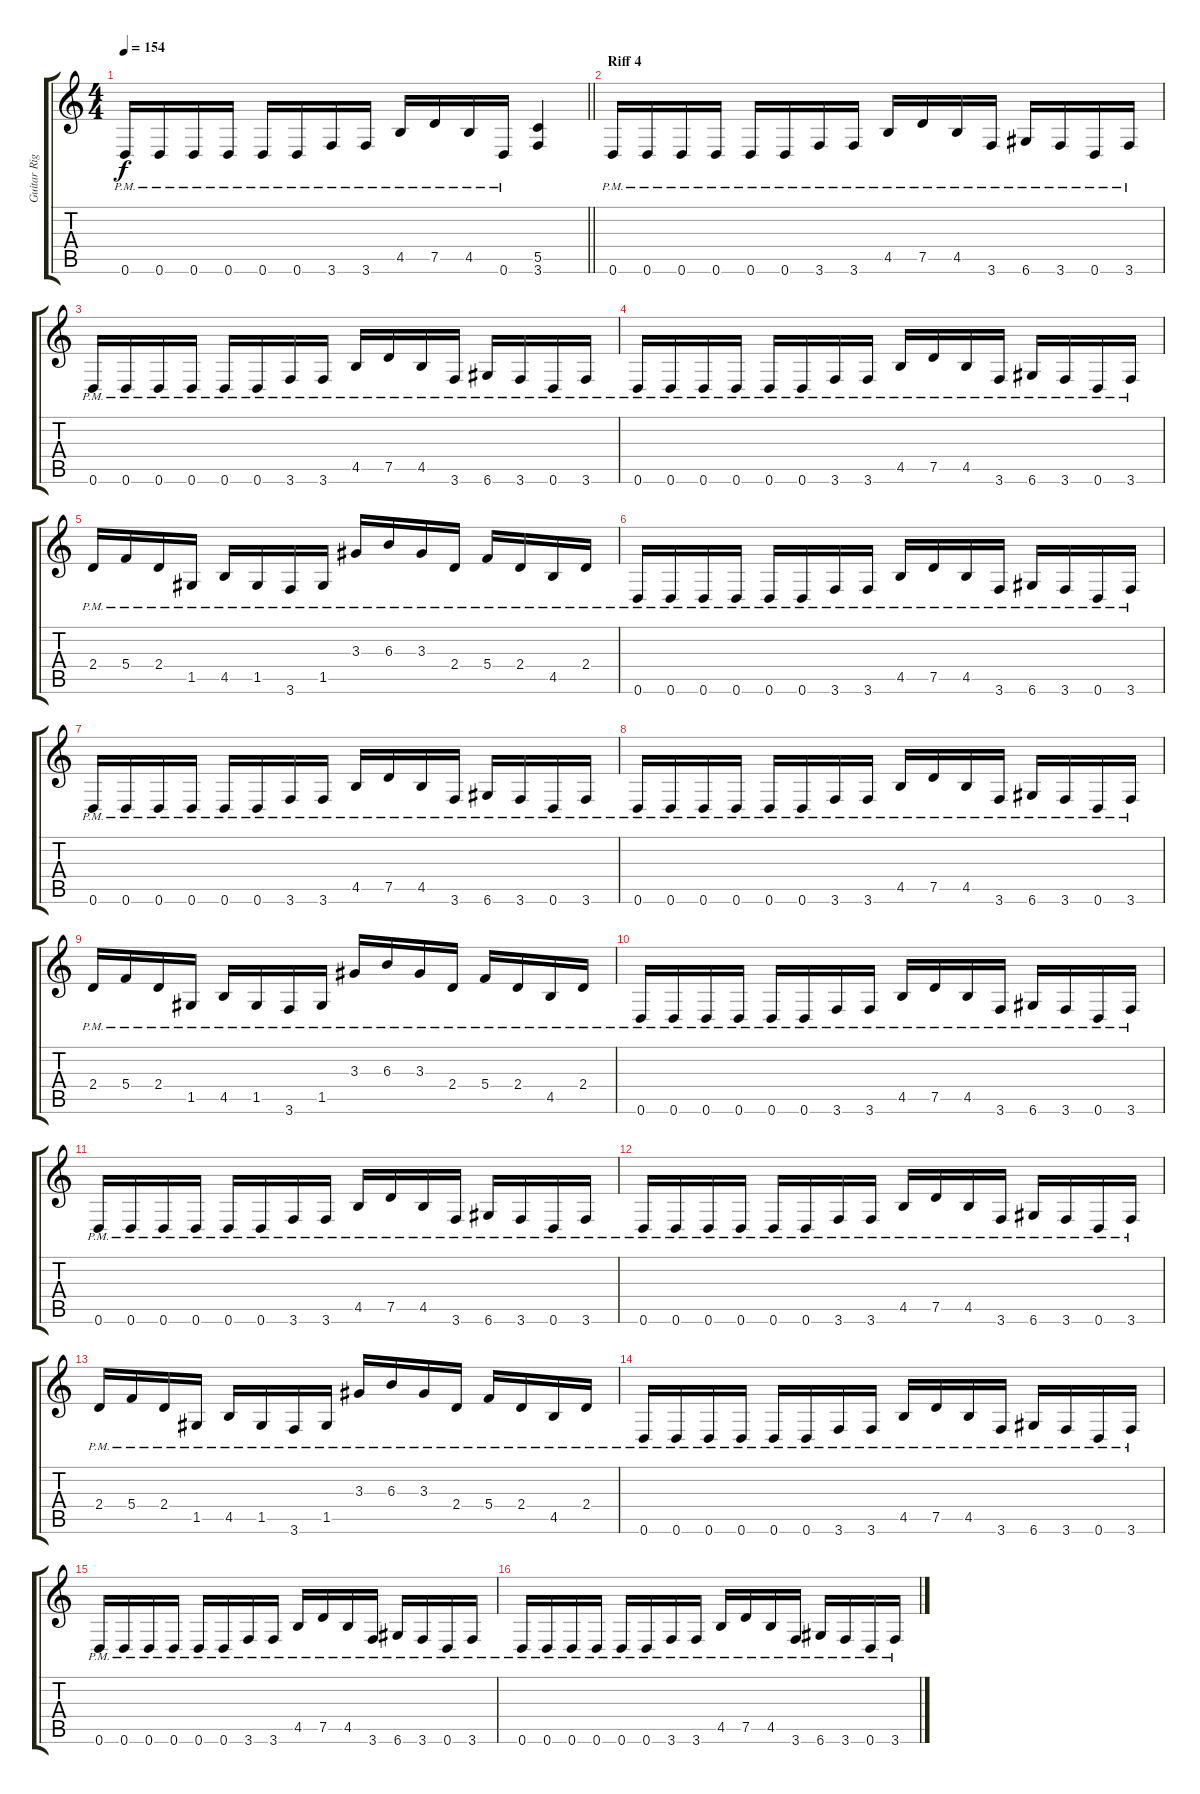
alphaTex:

\track ("Guitar Right" "Guitar Rig") {solo instrument distortionguitar}
\staff {score tabs}
\tuning (D4 A3 F3 C3 G2 D2) {hide}
\ts (4 4)
\tempo 154
\clef g2
\barLineRight lightlight
\ks c
0.6{pm}.16{dy f} 0.6{pm}.16 0.6{pm}.16 0.6{pm}.16 0.6{pm}.16 0.6{pm}.16 3.6{pm}.16 3.6{pm}.16 4.5{pm}.16 7.5{pm}.16 4.5{pm}.16 0.6{pm}.16 (5.5 3.6).4 |
\section ("" "Riff 4")
0.6{pm}.16 0.6{pm}.16 0.6{pm}.16 0.6{pm}.16 0.6{pm}.16 0.6{pm}.16 3.6{pm}.16 3.6{pm}.16 4.5{pm}.16 7.5{pm}.16 4.5{pm}.16 3.6{pm}.16 6.6{pm}.16 3.6{pm}.16 0.6{pm}.16 3.6{pm}.16 |
0.6{pm}.16 0.6{pm}.16 0.6{pm}.16 0.6{pm}.16 0.6{pm}.16 0.6{pm}.16 3.6{pm}.16 3.6{pm}.16 4.5{pm}.16 7.5{pm}.16 4.5{pm}.16 3.6{pm}.16 6.6{pm}.16 3.6{pm}.16 0.6{pm}.16 3.6{pm}.16 |
0.6{pm}.16 0.6{pm}.16 0.6{pm}.16 0.6{pm}.16 0.6{pm}.16 0.6{pm}.16 3.6{pm}.16 3.6{pm}.16 4.5{pm}.16 7.5{pm}.16 4.5{pm}.16 3.6{pm}.16 6.6{pm}.16 3.6{pm}.16 0.6{pm}.16 3.6{pm}.16 |
2.4{pm}.16 5.4{pm}.16 2.4{pm}.16 1.5{pm}.16 4.5{pm}.16 1.5{pm}.16 3.6{pm}.16 1.5{pm}.16 3.3{pm}.16 6.3{pm}.16 3.3{pm}.16 2.4{pm}.16 5.4{pm}.16 2.4{pm}.16 4.5{pm}.16 2.4{pm}.16 |
0.6{pm}.16 0.6{pm}.16 0.6{pm}.16 0.6{pm}.16 0.6{pm}.16 0.6{pm}.16 3.6{pm}.16 3.6{pm}.16 4.5{pm}.16 7.5{pm}.16 4.5{pm}.16 3.6{pm}.16 6.6{pm}.16 3.6{pm}.16 0.6{pm}.16 3.6{pm}.16 |
0.6{pm}.16 0.6{pm}.16 0.6{pm}.16 0.6{pm}.16 0.6{pm}.16 0.6{pm}.16 3.6{pm}.16 3.6{pm}.16 4.5{pm}.16 7.5{pm}.16 4.5{pm}.16 3.6{pm}.16 6.6{pm}.16 3.6{pm}.16 0.6{pm}.16 3.6{pm}.16 |
0.6{pm}.16 0.6{pm}.16 0.6{pm}.16 0.6{pm}.16 0.6{pm}.16 0.6{pm}.16 3.6{pm}.16 3.6{pm}.16 4.5{pm}.16 7.5{pm}.16 4.5{pm}.16 3.6{pm}.16 6.6{pm}.16 3.6{pm}.16 0.6{pm}.16 3.6{pm}.16 |
2.4{pm}.16 5.4{pm}.16 2.4{pm}.16 1.5{pm}.16 4.5{pm}.16 1.5{pm}.16 3.6{pm}.16 1.5{pm}.16 3.3{pm}.16 6.3{pm}.16 3.3{pm}.16 2.4{pm}.16 5.4{pm}.16 2.4{pm}.16 4.5{pm}.16 2.4{pm}.16 |
0.6{pm}.16 0.6{pm}.16 0.6{pm}.16 0.6{pm}.16 0.6{pm}.16 0.6{pm}.16 3.6{pm}.16 3.6{pm}.16 4.5{pm}.16 7.5{pm}.16 4.5{pm}.16 3.6{pm}.16 6.6{pm}.16 3.6{pm}.16 0.6{pm}.16 3.6{pm}.16 |
0.6{pm}.16 0.6{pm}.16 0.6{pm}.16 0.6{pm}.16 0.6{pm}.16 0.6{pm}.16 3.6{pm}.16 3.6{pm}.16 4.5{pm}.16 7.5{pm}.16 4.5{pm}.16 3.6{pm}.16 6.6{pm}.16 3.6{pm}.16 0.6{pm}.16 3.6{pm}.16 |
0.6{pm}.16 0.6{pm}.16 0.6{pm}.16 0.6{pm}.16 0.6{pm}.16 0.6{pm}.16 3.6{pm}.16 3.6{pm}.16 4.5{pm}.16 7.5{pm}.16 4.5{pm}.16 3.6{pm}.16 6.6{pm}.16 3.6{pm}.16 0.6{pm}.16 3.6{pm}.16 |
2.4{pm}.16 5.4{pm}.16 2.4{pm}.16 1.5{pm}.16 4.5{pm}.16 1.5{pm}.16 3.6{pm}.16 1.5{pm}.16 3.3{pm}.16 6.3{pm}.16 3.3{pm}.16 2.4{pm}.16 5.4{pm}.16 2.4{pm}.16 4.5{pm}.16 2.4{pm}.16 |
0.6{pm}.16 0.6{pm}.16 0.6{pm}.16 0.6{pm}.16 0.6{pm}.16 0.6{pm}.16 3.6{pm}.16 3.6{pm}.16 4.5{pm}.16 7.5{pm}.16 4.5{pm}.16 3.6{pm}.16 6.6{pm}.16 3.6{pm}.16 0.6{pm}.16 3.6{pm}.16 |
0.6{pm}.16 0.6{pm}.16 0.6{pm}.16 0.6{pm}.16 0.6{pm}.16 0.6{pm}.16 3.6{pm}.16 3.6{pm}.16 4.5{pm}.16 7.5{pm}.16 4.5{pm}.16 3.6{pm}.16 6.6{pm}.16 3.6{pm}.16 0.6{pm}.16 3.6{pm}.16 |
0.6{pm}.16 0.6{pm}.16 0.6{pm}.16 0.6{pm}.16 0.6{pm}.16 0.6{pm}.16 3.6{pm}.16 3.6{pm}.16 4.5{pm}.16 7.5{pm}.16 4.5{pm}.16 3.6{pm}.16 6.6{pm}.16 3.6{pm}.16 0.6{pm}.16 3.6{pm}.16
